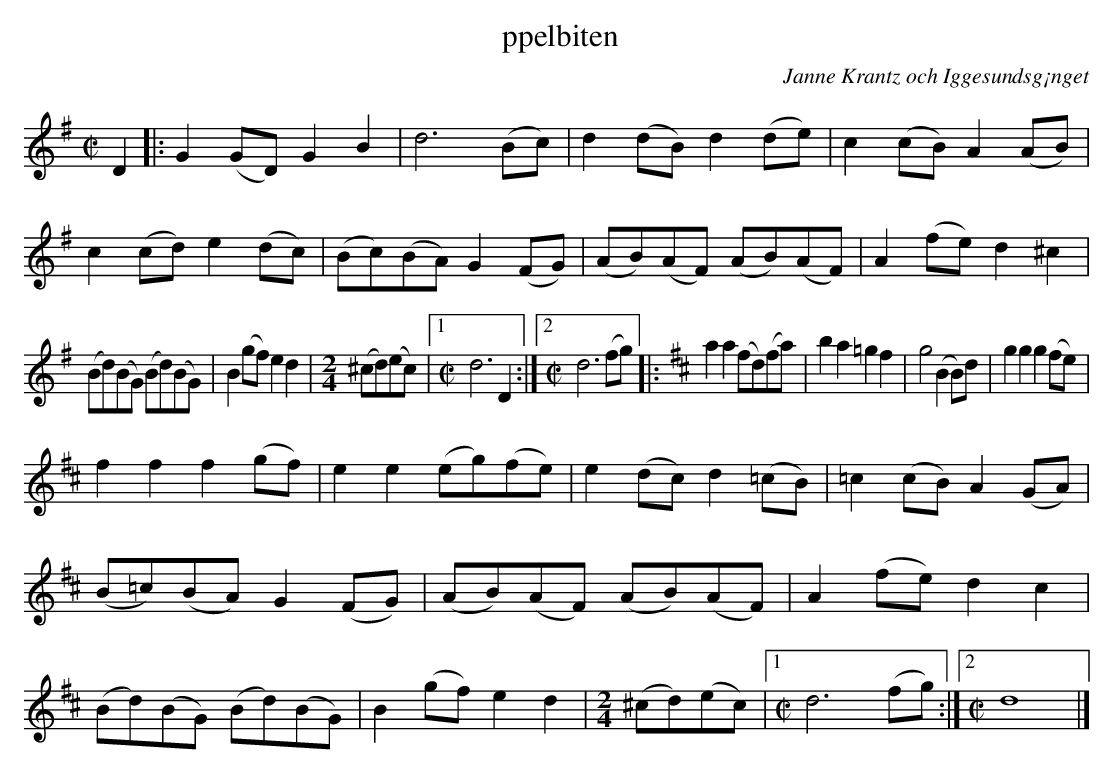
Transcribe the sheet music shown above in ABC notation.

X:1
T: ppelbiten
C:Janne Krantz och Iggesundsg¡nget
M:C|
L:1/8
K:G
D2 |: G2(GD) G2B2 | d6     (Bc) | d2(dB) d2(de) | c2(cB) A2(AB) |
c2(cd) e2(dc) | (Bc)(BA) G2(FG) | (AB)(AF) (AB)(AF) | A2(fe) d2^c2 |
(Bd)(BG) (Bd)(BG) | B2(gf) e2d2 | [M:2/4] (^cd)(ec) |1 [M:C|] d6 D2 :|2 [M:C|] d6 (fg) [K:D] |: a2a2 (fd)(fa) | b2a2=g2f2 | g4 (B2B)d | g2g2 g2(fe) |
f2f2 f2(gf) | e2e2 (eg)(fe) | e2(dc) d2(=cB) | =c2(cB) A2(GA) |
(B=c)(BA) G2(FG) | (AB)(AF) (AB)(AF) | A2(fe) d2c2 |
(Bd)(BG) (Bd)(BG) | B2(gf) e2d2 | [M:2/4] (^cd)(ec) |1 [M:C|] d6 (fg) :|2 [M:C|] d8 |]
